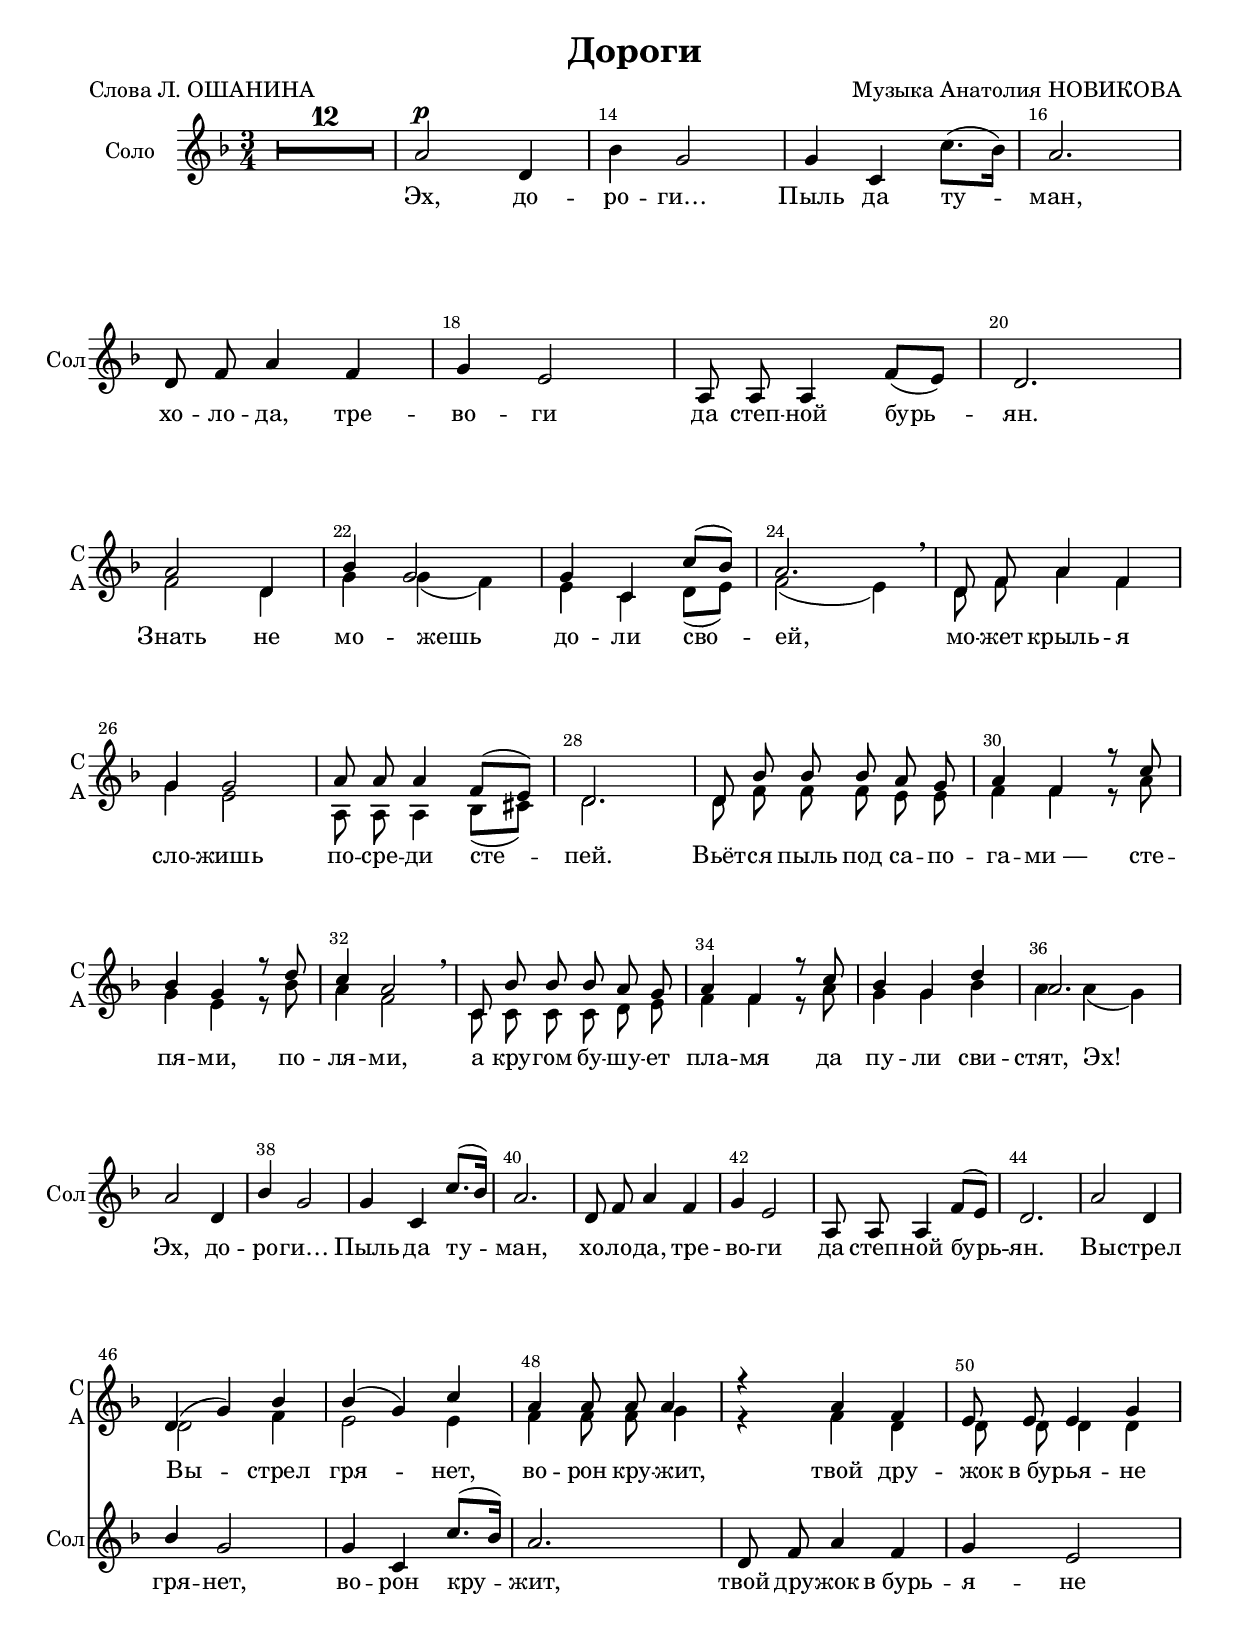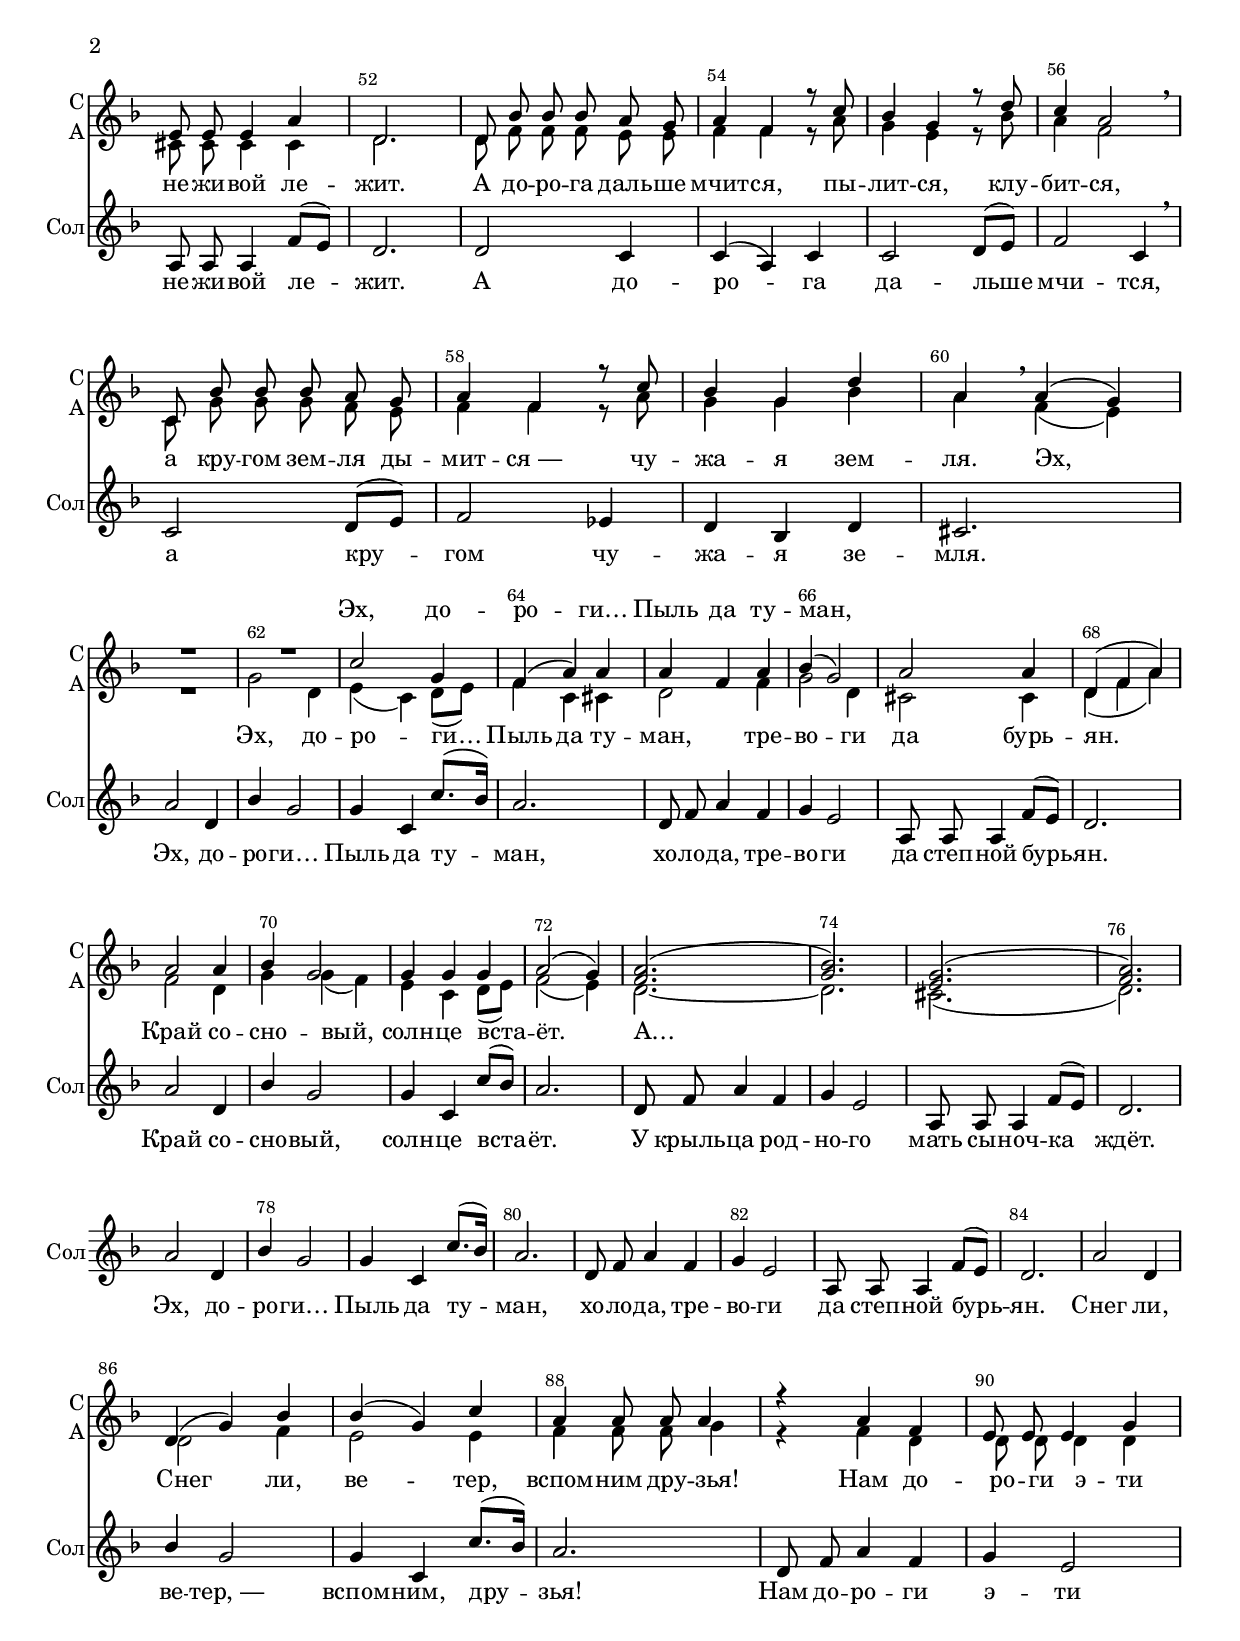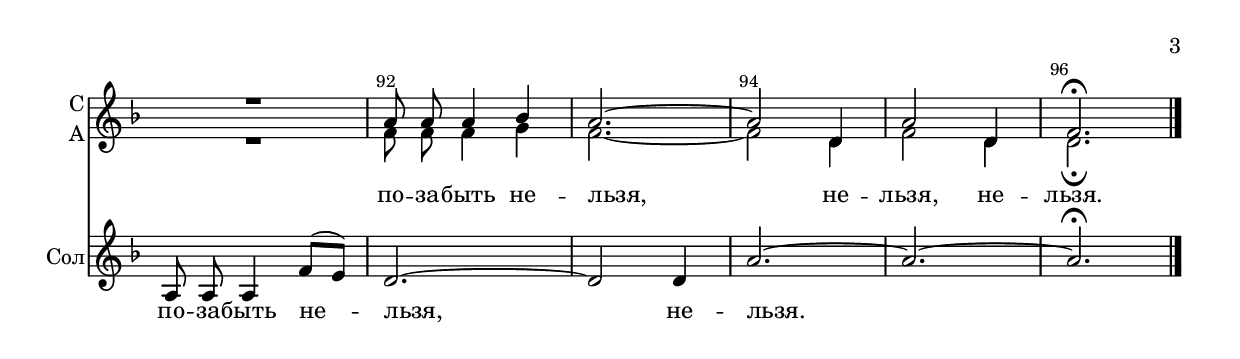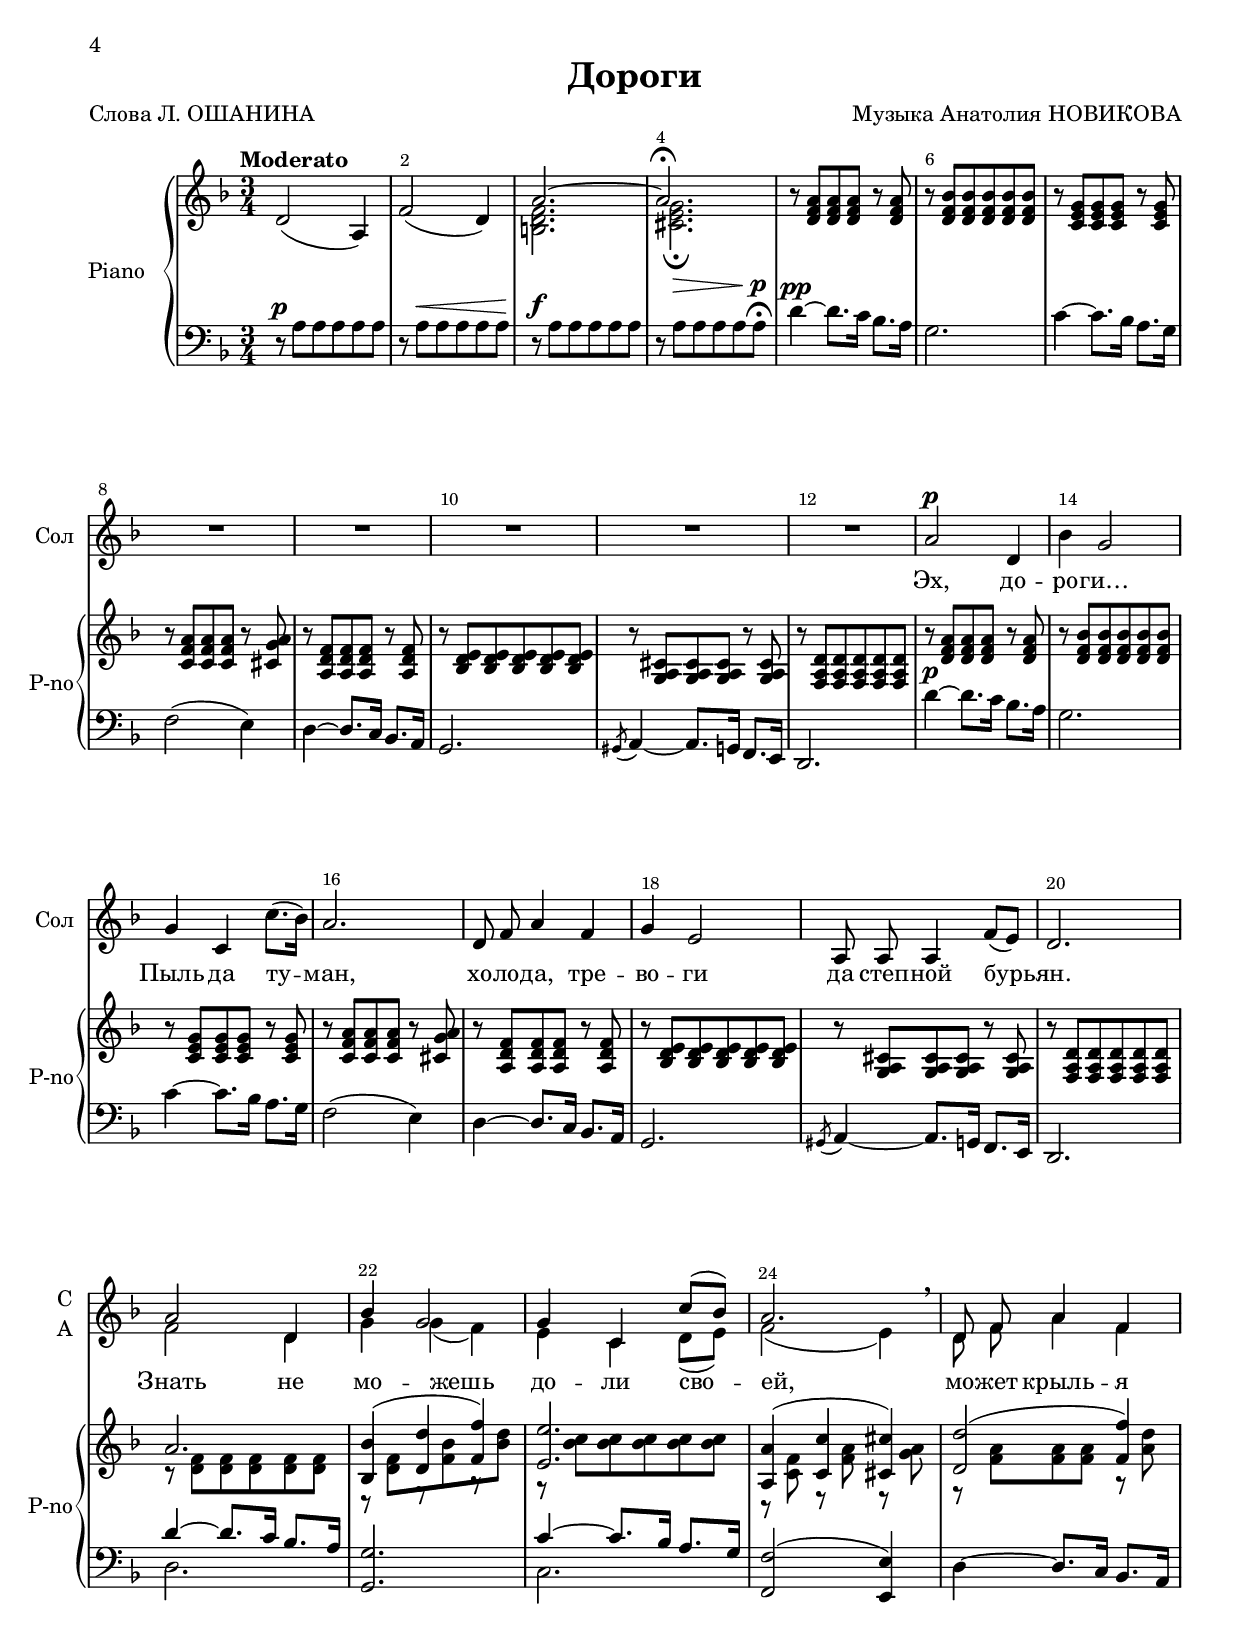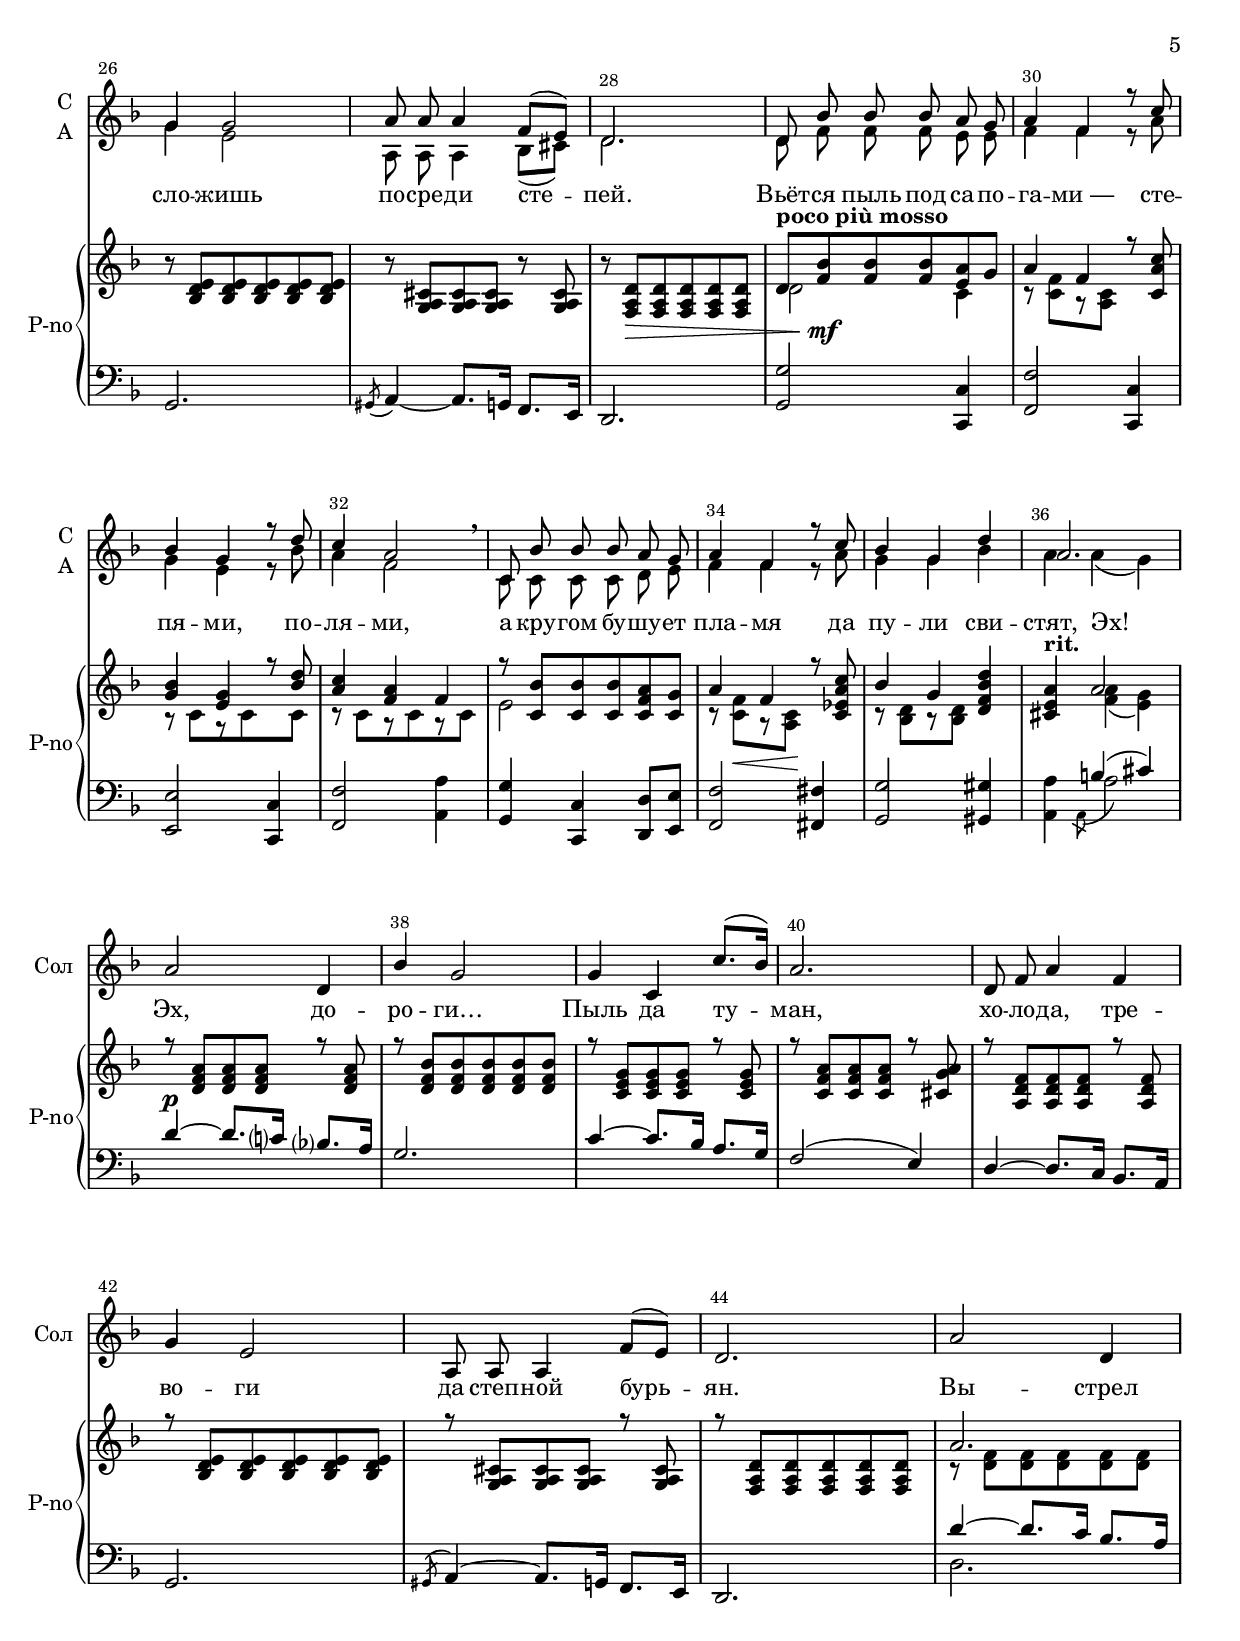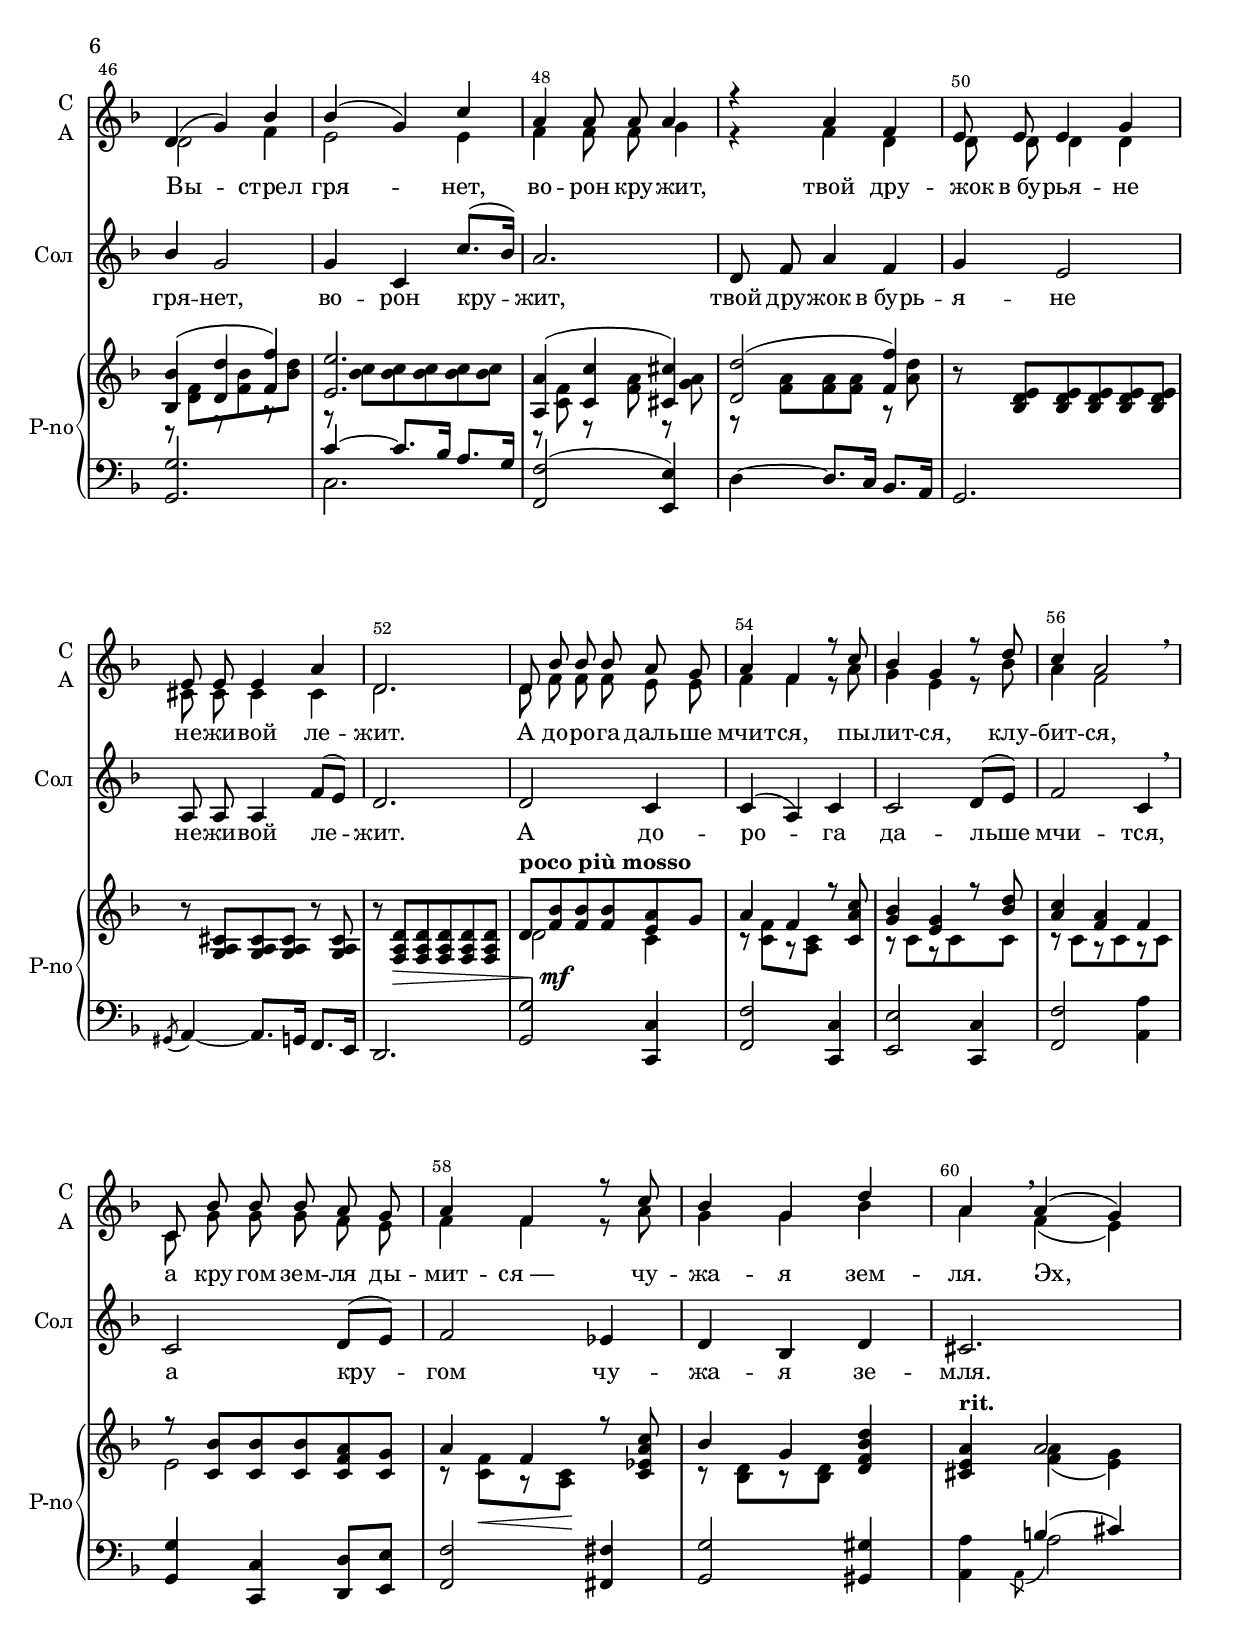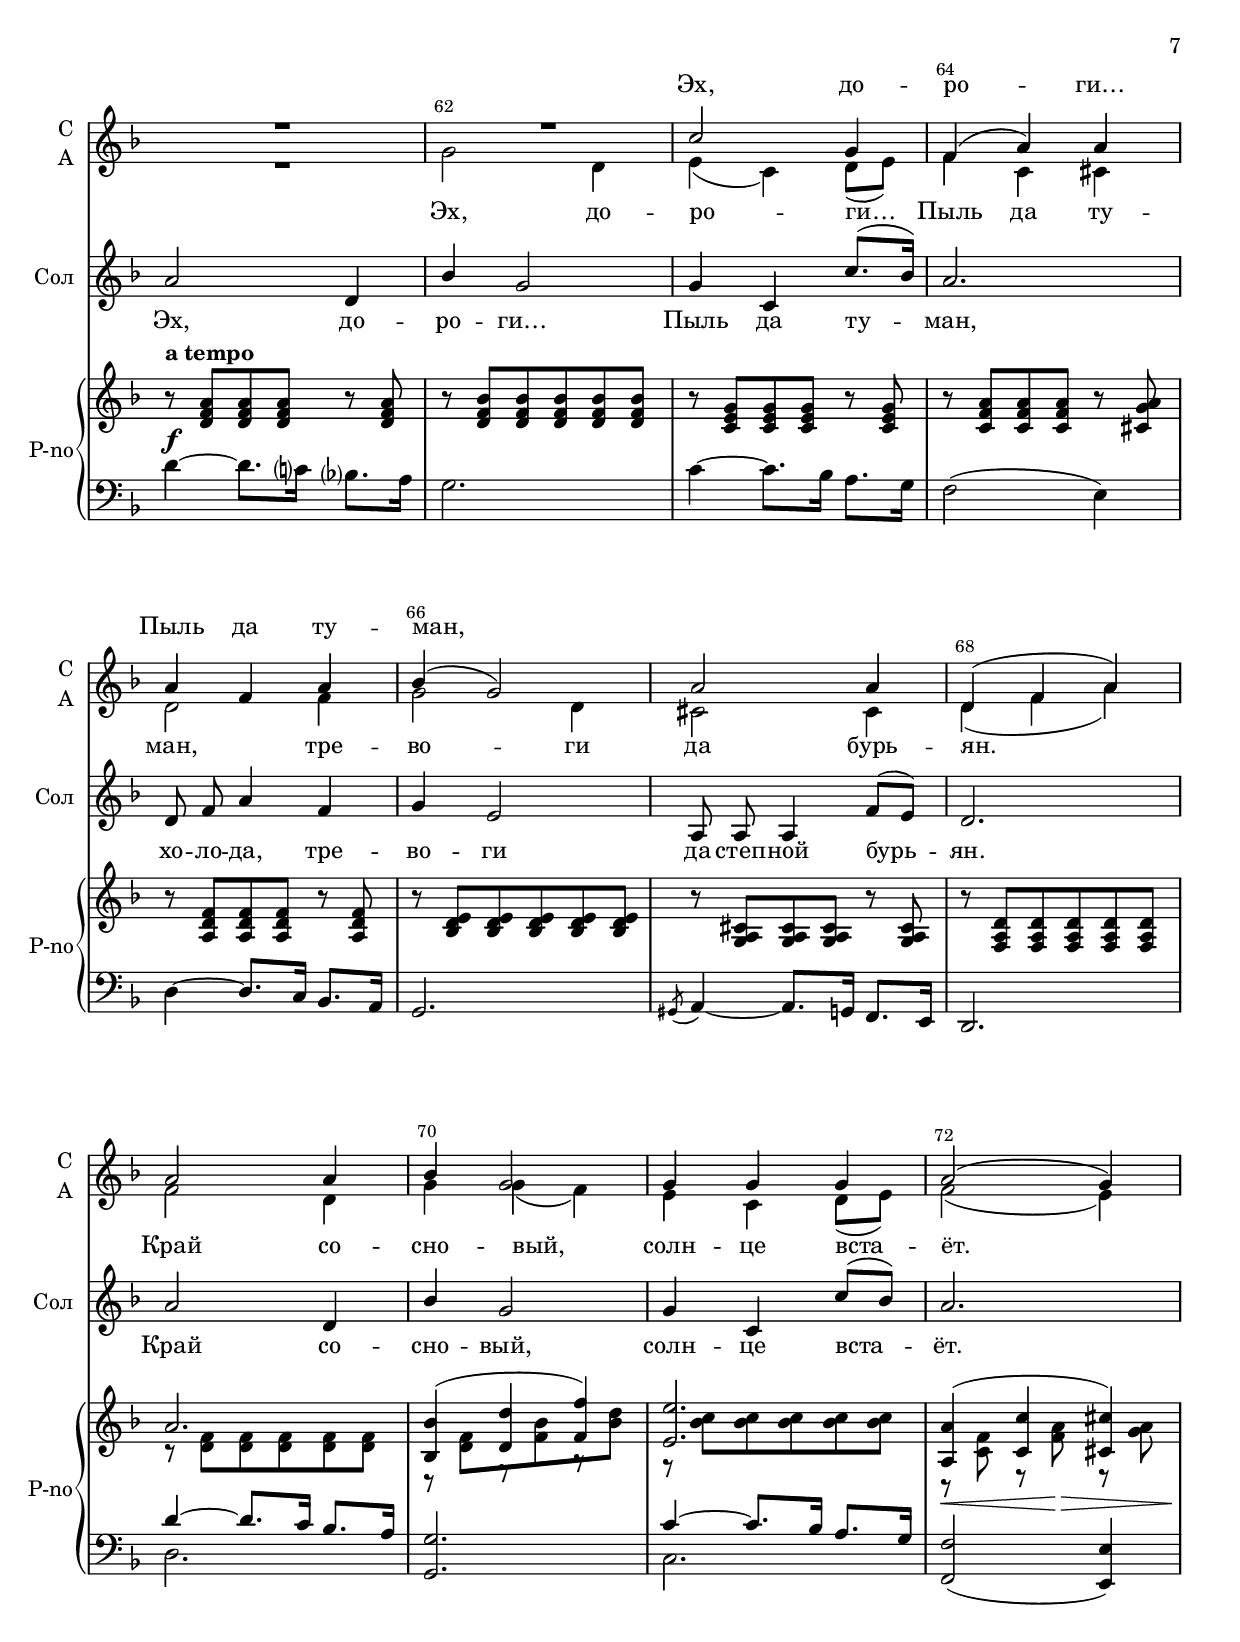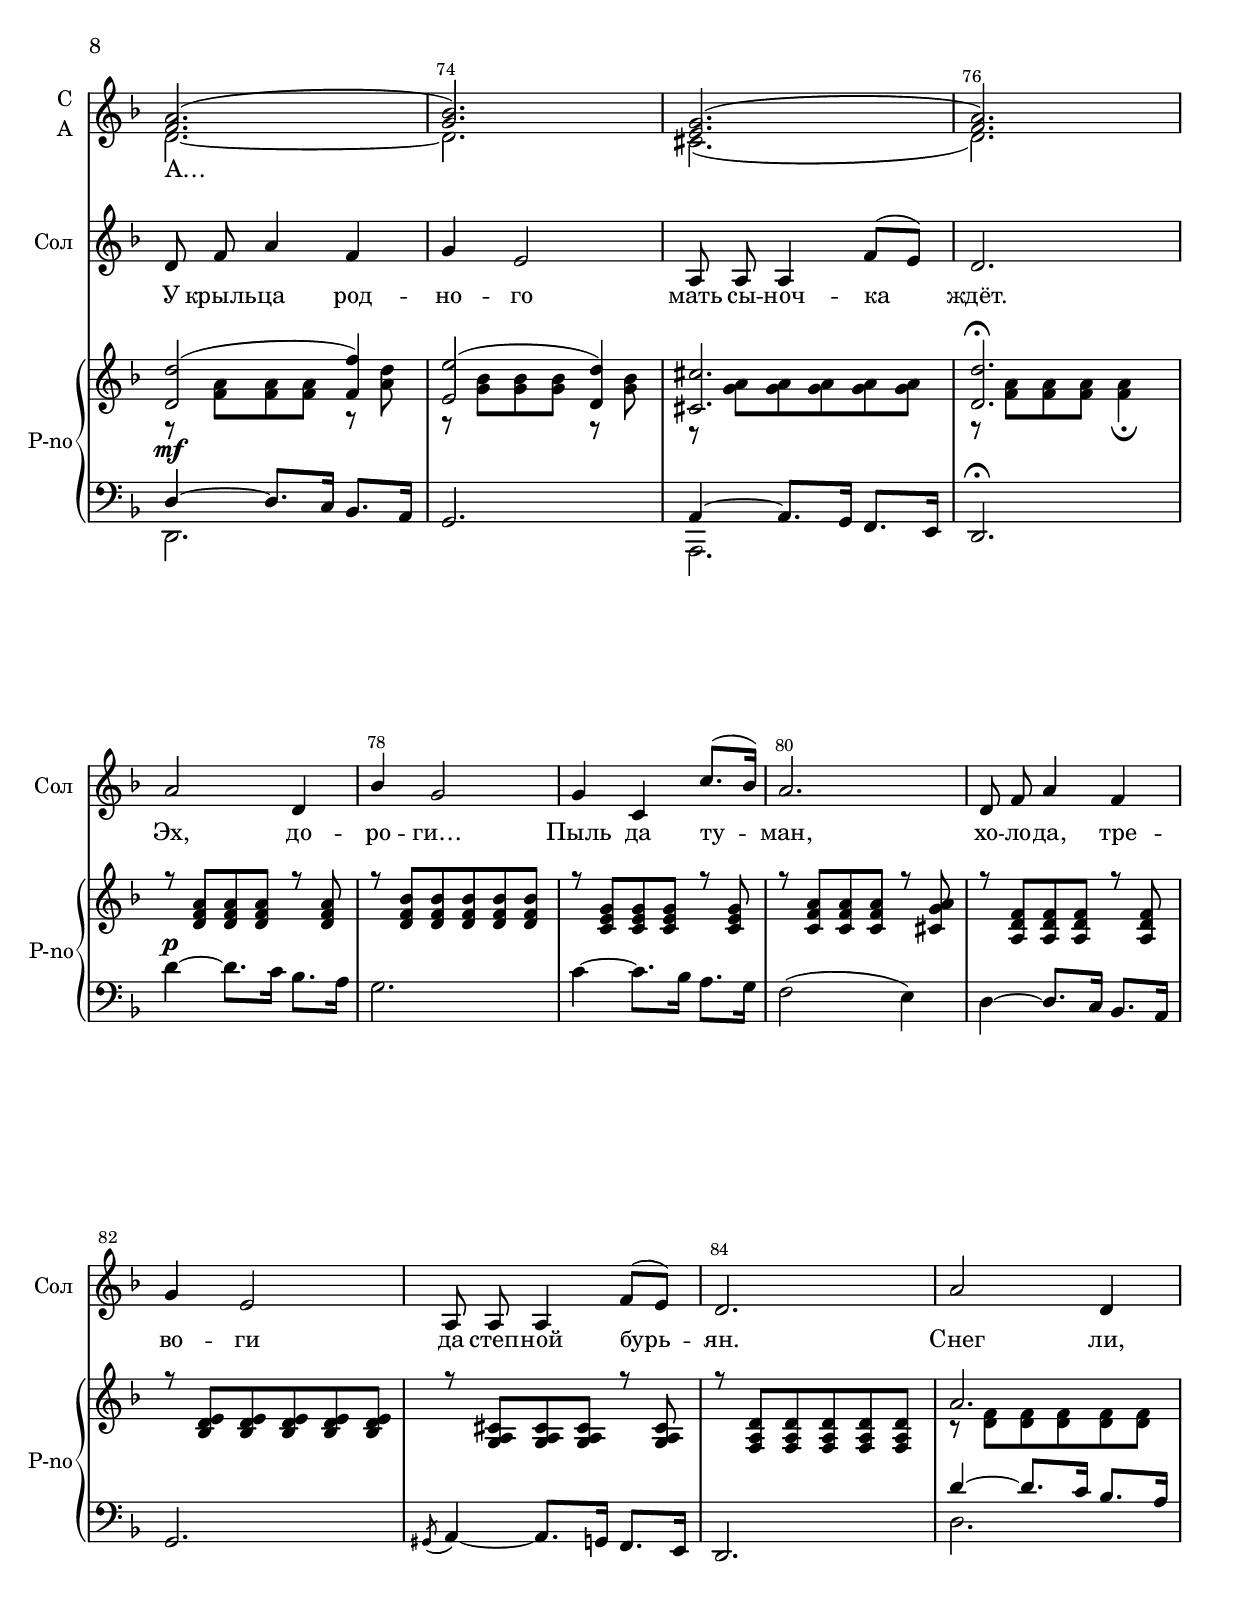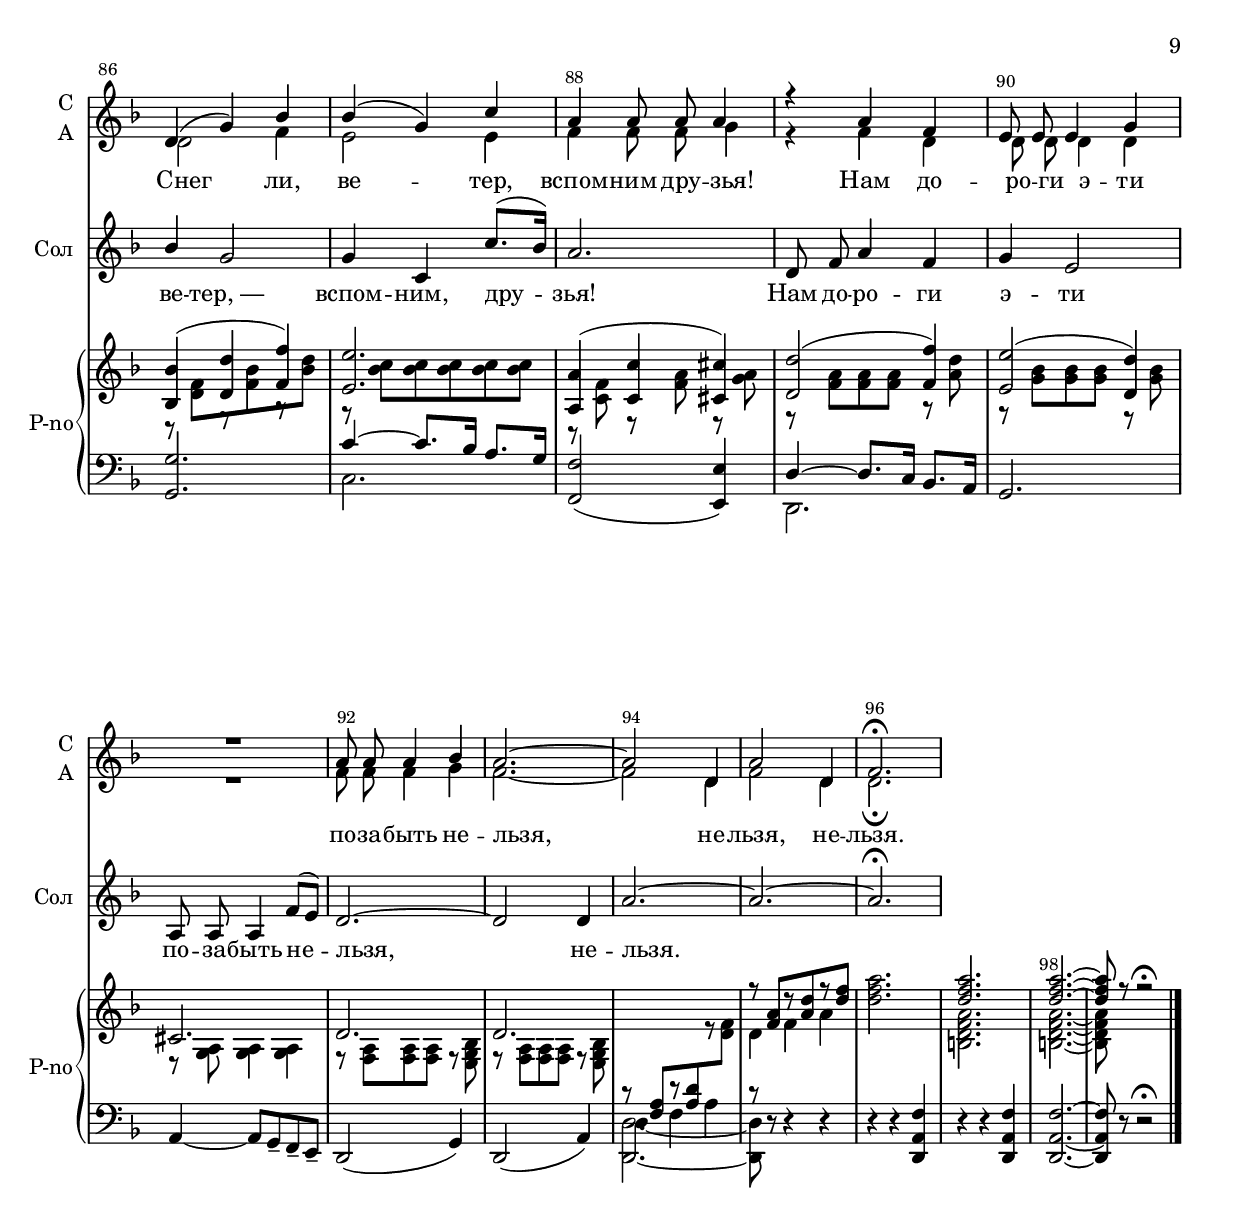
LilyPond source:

\version "2.20.0"

% закомментируйте строку ниже, чтобы получался pdf с навигацией
#(ly:set-option 'point-and-click #f)
#(ly:set-option 'midi-extension "mid")
#(set-default-paper-size "a4")
#(set-global-staff-size 19)

tone = d

\header {
  title = "Дороги"
  composer = "Музыка Анатолия НОВИКОВА"
  poet = "Слова Л. ОШАНИНА"
  % Удалить строку версии LilyPond 
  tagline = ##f
}

%make visible number of every 2-nd bar
secondbar = {
  \override Score.BarNumber.break-visibility = #end-of-line-invisible
  \override Score.BarNumber.X-offset = #1
  \override Score.BarNumber.self-alignment-X = #LEFT
  \set Score.barNumberVisibility = #(every-nth-bar-number-visible 2)
}

% compress multi-measure rests
multirests = { \override MultiMeasureRest.expand-limit = #1 \set Score.skipBars = ##t }

global = {
  \key d \minor
  \time 3/4
  \numericTimeSignature
  \secondbar
  \multirests
}

abr = { \break }
abr = {}

solovoice = \relative c'' {
   \global
  \dynamicUp
  \autoBeamOff
  \oneVoice 
  R2.*12
 
 
  a2\p d,4 |
  bes' g2 |
  g4 c, c'8.([ bes16)] |
  a2. | \abr
  
  d,8 f a4 f |
  g e2 |
  a,8 a a4 f'8[( e]) |
  d2. | \abr
  
  \voiceOne
  R2.*16

a'2 d,4 |
  bes' g2 |
  g4 c, c'8.([ bes16)] |
  a2. | \abr
  
  d,8 f a4 f |
  g e2 |
  a,8 a a4 f'8[( e]) |
  d2. | \abr
  
  a'2 d,4 | \break
  bes' g2 |
  g4 c, c'8.[( bes16]) |
  a2. |
  d,8 f a4 f |
  g e2 |
  a,8 a a4 f'8[( e]) |
  d2.
  
  d2 c4 |
  c( a) c |
  c2 d8[( e]) |
  f2 c4 | \breathe |
  c2 d8[( e]) |
  f2 es4
  d4 bes d |
  cis2. |
  
  a'2 d,4 |
  bes'4 g2 |
  g4 c, c'8.[( bes16]) |
  a2. |
  d,8 f a4 f |
  
  g e2 |
  a,8 a a4 f'8[( e)] |
  d2. |
  a'2 d,4 |
  bes' g2 |
  g4 c, c'8[( bes]) |
  a2. |
  d,8 f a4 f |
  g e2 |
  
  a,8 a a4 f'8[( e]) |
  d2. 
  
  
  a'2 d,4 |
  bes'4 g2 |
  g4 c, c'8.[( bes16]) |
  a2. |
  d,8 f a4 f |
  
  g e2 |
  a,8 a a4 f'8[( e)] |
  d2. |
  
  a'2 d,4 | \break
  bes' g2 |
  g4 c, c'8.[( bes16]) |
  a2. |
  d,8 f a4 f |
  g e2 |
  a,8 a a4 f'8[( e]) |
  d2.~ |
  d2 d4 |
  a'2.~ |
  a~ |
  a\fermata
  

}



sopvoice = \relative c' {
  \global
  \dynamicUp
  \autoBeamOff
  R2.*12

    R2.*8 \break
    a'2 d,4 |
  bes' g2 |
  g4 c, c'8[( bes8]) |
  a2. | \breathe
  d,8 f a4 f | \abr
  
  g g2 |
  a8 a a4 f8[( e]) |
  d2. |
  
  
  d8 bes' bes bes a g |
  a4 f r8 c' |
  bes4 g r8 d' |
  c4 a2 \breathe |
  
  c,8 bes' bes bes a g |
  a4 f r8 c' |
  bes4 g d' |
  a2.
 

  R2.*9
  
  d,4( g) bes |
  bes( g) c |
  a a8 a a4 |
  r a f |
  e8 e e4 g |
  e8 e e4 a |
  d,2.
  
  d8 bes' bes bes a g |
  a4 f r8 c' |
  bes4 g r8 d' |
  c4 a2 | \breathe \break
  c,8 bes' bes bes a g |
  a4 f r8 c' |
  bes4 g d' |
  a4 \breathe a( g) \break
  
  R2.*2 |
  c2 g4 |
  f( a) a |
  a f a |
  bes( g2) |
  a2 a4 |
  d,( f a) | \break
  a2 a4 |
  bes g2 |
  g4 g g |
  a2( g4) |
  <f a>2.( |
  <g bes>)
  
  <e g>( |
  <f a>) \break
  
  R2.*9
  d4( g) bes |
  bes( g) c |
  a a8 a a4 |
  r4 a f |
  e8 e e4 g |
  R2. |
  a8 a a4 bes |
  a2.~ |
  a2 d,4 |
  a'2 d,4 |
  f2.\fermata
  
}


altvoice = \relative c' {
   \global
  \autoBeamOff
  \voiceTwo
  
  s2.*12

   s2.*8
   f2 d4 |
   g g( f) |
   e c d8[( e]) |
   f2( e4) |
   d8 f a4 f |
   g e2 |
   
   a,8 a a4 bes8[( cis]) |
   d2.
   
   d8 f f f e e |
   f4 f r8 a |
   g4 e r8 bes' |
   a4 f2 |
   c8 c c c d e |
   f4 f r8 a |
   g4 g bes |
   a a( g) \break
   
   R2.*9
   d2 f4 |
   e2 e4 |
   f4 f8 f g4 |
   r f d |
   d8 d d4 d |
   cis8 cis cis4 cis |
   d2.
   
   d8 f f f e e |
   f4 f r8 a |
   g4 e r8 bes' |
   a4 f2 |
   c8 g' g g f e |
   f4 f r8 a |
   g4 g bes |
   a f( e)
   
   R2.
   g2 d4 |
   e( c) d8[( e]) |
   f4 c cis |
   d2 f4 |
   g2 d4 |
   cis2 cis4 |
   d( f a) |
   f2 d4 |
   g g( f) |
   e c d8[( e]) |
   f2( e4) |
   d2.~ |
   d
   
   cis( |
   d)
   
   R2.*9
   d2 f4 |
   e2 e4 |
   f f8 f g4 |
   r f d |
   d8 d d4 d |
   R2. |
   f8 f f4 g |
   f2.~ |
   f2 d4 |
   f2 d4 |
   d2.\fermata
   
   

}

sololyrics = \lyricmode {
  Эх, до -- ро -- ги… Пыль да ту -- ман,
  хо -- ло -- да, тре -- во -- ги да степ -- ной бурь -- ян.
  
  Эх, до -- ро -- ги… Пыль да ту -- ман,
  хо -- ло -- да, тре -- во -- ги да степ -- ной бурь -- ян.
  
  Вы -- стрел гря -- нет, во -- рон кру -- жит, твой дру -- жок в_бурь --
  я -- не не -- жи -- вой ле -- жит.
  
  А до -- ро -- га да -- льше мчи -- тся,
  а кру -- гом чу -- жа -- я зе -- мля.
  
  Эх, до -- ро -- ги… Пыль да ту -- ман,
  хо -- ло -- да, тре -- во -- ги да степ -- ной бурь -- ян.
  
  Край со -- сно -- вый, солн -- це вста --
  ёт. У крыль -- ца род -- но -- го мать сы -- ноч -- ка ждёт.
  
  
   Эх, до -- ро -- ги… Пыль да ту -- ман,
  хо -- ло -- да, тре -- во -- ги да степ -- ной бурь -- ян.
  
  Снег ли, ве -- тер,_―
  вспом -- ним, дру -- зья! Нам до -- ро -- ги э -- ти
  по -- за -- быть не -- льзя, не -- льзя.
}


soplyrics = \lyricmode {
  
  \repeat unfold 93 \skip 1
  
  Эх, до -- ро -- ги… Пыль да ту -- ман,
  
}

altlyrics = \lyricmode {
  Знать не мо -- жешь до -- ли сво -- ей, мо -- жет крыль -- я
  сло -- жишь по -- сре -- ди сте -- пей.
  
  Вьёт -- ся пыль под са -- по -- 
  га -- ми_― сте -- пя -- ми, по -- ля -- ми, а кру -- гом бу -- шу -- ет
  пла -- мя да пу -- ли сви -- стят, Эх!
  
  Вы -- стрел гря -- нет, во -- рон кру -- жит, твой дру -- жок в_бурь --
  я -- не не -- жи -- вой ле -- жит.
  
  А до -- ро -- га даль -- ше
  мчит -- ся, пы -- лит -- ся, клу -- бит -- ся, а кру -- гом зем -- ля ды --
  мит -- ся_― чу -- жа -- я зем -- ля. Эх,
  
  Эх, до -- ро -- ги… Пыль да ту -- ман, тре -- во -- ги
  да бурь -- ян. Край со -- сно -- вый, солн -- це вста --
  ёт. 
  А… _
  
 
  Снег ли,
  ве -- тер, вспом -- ним дру -- зья! Нам до -- ро -- ги э -- ти
  по -- за -- быть не -- льзя, не -- льзя, не -- льзя.
}


U = { \change Staff = right  }
D = { \change Staff = left }

scoreInstrRightU = \relative c' {
  \tempo "Moderato"
  \oneVoice
  d2( a4) |
  f'2( d4) |
  \voiceOne a'2.~ |
  a2.\fermata | \abr
  
  \oneVoice
  r8 <a f d> q q r q |
  r <bes f d> q q q q |
  r <g e c> q q r q |
  r <a f c> q q r <a g cis,> | \abr
  
  r <f d a> q q r q |
  r <e d bes> q q q q |
  r <cis a g> q q r q |
  r <d a f> q q q q | \abr
  
  \repeat volta 2 {
    r <a' f d> q q r q |
    r <bes f d> q q q q |
    r <g e c> q q r q |
    r <a f c> q q r <a g cis,> | \abr
    
    r <f d a> q q r q |
    r <e d bes> q q q q |
    r < cis a g> q q r q |
     r < d a f> q q q q | \abr
     
   \voiceOne a'2. |
   <bes bes,>4( <d d,> <f f,>) |
   <e e,>2. |
   <a, a,>4( <c c,> <cis cis,>) |
   <d d,>2( <f f,>4) | \abr
   
   \oneVoice r8 <e, d bes> q q q q |
   r <cis a g> q q r q |
   r <d a f>\> q q q q
   \voiceOne d^\markup\bold"poco più mosso" <f bes>\mf q q <a e> g | \abr
   
   % page 8
   a4 f r8 <c' a c,> |
   <bes g>4 <g e> r8 <bes d> |
   <a c>4 <f a> f |
   r8 <bes c,> q q <a f c> <g c,> | \abr
   
   a4 f r8 <c' a es c> |
   bes4 g <d' bes f d> |
   <a e cis>^\markup\bold"rit." a2
  }
  
  \oneVoice
  r8^\markup\bold"a tempo" <a f d> q q r q |
  r <bes f d> q q q q | \abr
  
  r <g e c> q q r q |
  r <a f c> q q r <a g cis,> |
  r <f d a> q q r q |
  r <e d bes> q q q q | \abr
  
  % page 9
  r < cis a g> q q r q |
  r < d a f> q q q q |
  
  \voiceOne a'2. |
  <bes bes,>4( <d d,> <f f,>) |
  <e e,>2. | \abr
  
  
  <a, a,>4( <c c,> <cis cis,>) |
  <d d,>2( <f f,>4) |
  <e e,>2( <d d,>4) |
  <cis cis,>2. |
  <d d,>2.\fermata | \abr
  
  r8 <a f d> q q r q |
  r <bes f d> q q q q |
  r <g e c> q q r q |
  r <a f c> q q r <a g cis,> | \abr
  
  % page 10
  r <f d a> q q r q |
  r <e d bes> q q q q | 
  r < cis a g> q q r q | \abr
  
  r < d a f> q q q q |
  \voiceOne a'2. |
  <bes bes,>4( <d d,> <f f,>) | \abr
  
  
  <e e,>2. | 
  <a, a,>4( <c c,> <cis cis,>) |
  <d d,>2( <f f,>4) |
  <e e,>2( <d d,>4) | \abr
  
  % page 11
  cis,2. |
  d2. |
  d2. |
  \D \voiceOne r8 <f, a>[ r <a d> \U \voiceTwo r <d f>] | \abr
  
  \voiceOne r <f a>[ r <a d> r <d f>] |
  \oneVoice <d f a>2. |
  \voiceOne q |
  q~ |
  q8 r r2\fermata \bar "|."
}

scoreInstrRightD = \relative c' {
  \voiceTwo
  s2.*2
  <b d f>2. |
  <cis e g>\fermata | \abr
  s2.*4
  s2.*4
  \repeat volta 2 {
    s2.*4 |
    s2.*4 |
    
    % page 7
    r8 <d f> q q q q |
    r <d f>[ r <f bes> r <bes d>] |
    r <bes c> q q q q |
    r <c, f> r <f a> r <g a> |
    r <f a> q q r <a d> | \abr
    
    s2.*3 |
    d,2 c4 | \abr
    
    % page 8
    r8 <c f>[ r <a c>] s4 |
    r8 c[ r c s c] |
    r c[ r c r c] |
    e2 s4 | \abr
    
    r8 <c f>[\< r <a c>]\! s4 |
    r8 <bes d> [ r q] s4 |
    s4 <f' a>( <e g>)
  }
  s2.*2 | \abr
  s2.*4 | \abr
  
  % page 9
  s2.*2 |
  r8 <d f> q q q q |
  r <d f>[ r <f bes> r <bes d>] |
  r <bes c> q q q q | \abr
  
  r\< <c, f> r <f a>\> r <g a> |
  r\mf <f a> q q r <a d> |
  r <g bes> q q r q |
  r <g a> q q q q |
  r <f a> q q q4\fermata \abr
  
  s2.*4 |
  
  % page 10
  s2.*3 | \abr
  
  s2. 
  r8 <d f> q q q q |
  r <d f>[ r <f bes> r <bes d>] |
  r <bes c> q q q q |
  r <c, f> r <f a> r <g a> |
  r <f a> q q r <a d> |
  r <g bes> q q r q |\abr
  
  r <g, a> q4 q |
  r8 <f a> q q r <e g bes> |
  r <f a> q q r <e g bes> |
  s2. | \abr
  
  d'4 f a
  s2. |
  <b, d f a>2.
  q2.~ |
  q8              
}

scoreInstrLeftU = \relative c' {
  \oneVoice
  \dynamicUp
  \clef bass
  r8\p a a a a a |
  r a \< a a a a |
  r\f a a a a a |
  r a\> a a a a\p\fermata | \abr
  
  d4~\pp d8. c16 bes8. a16 |
  g2. |
  c4~ c8. bes16 a8. g16 |
  f2( e4) | \abr
  
  d4~ d8. c16 bes8. a16 |
  g2. |
  \acciaccatura gis8 a4~ a8. g16 f8. e16 |
  d2. | \abr
  
  \repeat volta 2 {
    d''4~\p d8. c16 bes8. a16 |
    g2. |
    c4~ c8. bes16 a8. g16 |
    f2( e4) | \abr
    
    d4~ d8. c16 bes8. a16 |
    g2. |
    \acciaccatura gis8 a4~ a8. g16 f8. e16 |
    d2. | \abr
    
    % page 7
    \voiceOne d''4~ d8. c16 bes8. a16 |
    <g g,>2. |
    c4~ c8. bes16 a8. g16 |
    <f f,>2( <e e,>4) |
    \oneVoice d4~ d8. c16 bes8. a16 | \abr
    
    g2. |
    \acciaccatura gis8 a4~ a8. g16 f8. e16 |
    d2. |
    <g g'>2 <c c,>4 | \abr
    
    % page 8
    <f f,>2 <c c,>4 |
    <e e,>2 <c c,>4 |
    <f f,>2 <a a,>4 |
    <g g,> <c, c,> <d d,>8 <e e,> | \abr
    
    <f f,>2 <fis fis,>4 |
    <g g,>2 <gis gis,>4 |
    <a a,>4 \voiceOne b4( cis) |
  }
  \oneVoice d4\f~ d8. c16 bes8. a16 |
  g2. | \abr
  
  c4~ c8. bes16 a8. g16 |
  f2( e4) |
  d~ d8. c16 bes8. a16 |
  g2. | \abr
  
  % page 9
  \acciaccatura gis8 a4~ a8. g16 f8. e16 |
  d2. |
  \voiceOne d''4~ d8. c16 bes8. a16 |
  \oneVoice <g g,>2. |
  \voiceOne c4~ c8. bes16 a8. g16 |
  \oneVoice <f f,>2( <e e,>4) | 
  
  
  \voiceOne d4~ d8. c16 bes8. a16 | 
    
  \oneVoice g2. |
  \voiceOne a4~ a8. g16 f8. e16 |
  d2.\fermata | \abr
  
  \oneVoice d''4~\p d8. c16 bes8. a16 |
  g2. |
  c4~ c8. bes16 a8. g16 |
  f 2( e4) |  \abr
  
  % page 10
  d~ d8. c16 bes8. a16 |
  g2. | 
  \acciaccatura gis8 a4~ a8. g16 f8. e16 | \abr
  
  d2. |
  \voiceOne d''4~ d8. c16 bes8. a16 |
  \oneVoice <g g,>2. | \abr
  
  \voiceOne c4~ c8. bes16 a8. g16 |
  \oneVoice <f f,>2( <e e,>4) |
  \voiceOne d4~ d8. c16 bes8. a16 |
  \oneVoice g2.
  
  % page 11
  a4~ a8 g-- f-- e-- |
  d2( g4) |
  d2( a'4) |
  \voiceTwo d4 f a | \abr
  \voiceOne
  
  r8 s s4 s
  \oneVoice r4 r <f a, d,> |
  r r q |
  q2.~ |
  q8 r r2\fermata
}

scoreInstrLeftD = \relative c {
  \voiceTwo
  s2.*4 |
  s2.*4 |
  s2.*4 |
  \repeat volta 2 {
    s2.*4 |
    s2.*4 |
    
    % page 7
    d2. |
    s |
    c |
    s2.*2 | \abr
    
    s2.*4 |
    
    % page 8
    s2.*4 | \abr
    
    s2.*2 |
    s4 \acciaccatura a8 a'2 
  }
  s2.*2 | \abr
  
  s2.*4 | \abr
  
  % page9
  s2.*2 d,2. s c | \abr
  
  s2.|
  d, |
  s |
  a |
  s | \abr
  
  s2.*4 | \abr
  
  % page 10
  s2.*3 |
  
  s2. |
  d' |
  s |
  
  c |
  s |
  d, |
  s
  
  % page 11
  s2.*3 |
  \voiceFour <d' d,>2.~ | \abr
  q8 \oneVoice r r4 r |
  
  
}

scoreInstrRight = \relative c'' {
  \global
  \clef treble \unfoldRepeats
    << \new Voice \scoreInstrRightU
     \new Voice \scoreInstrRightD >>
}

scoreInstrLeft = \relative c' {
  \global
  \clef bass
  \dynamicUp \unfoldRepeats
  << \new Voice \scoreInstrLeftU
     \new Voice \scoreInstrLeftD >>
}

scoreInstrPart =   \new PianoStaff \with {
  instrumentName = "Piano"
  shortInstrumentName = "P-no"
}
<<
    \new Staff = "right" \with {
%      midiInstrument = "piano"
    } \scoreInstrRight
    \new Staff = "left" \with {
%      midiInstrument = "piano"
    } \scoreInstrLeft
  >>
  

scorechoir = \new ChoirStaff << 
  
       \new Lyrics = "soprano"

      \new Staff = "upstaff" \with {
        instrumentName = \markup { \right-column { "Сопрано" "Альт"  } }
        shortInstrumentName = \markup { \right-column { "С" "А"  } }
        midiInstrument = "voice oohs"
      } <<
        \new Voice = "soprano" { \voiceOne \sopvoice }
        \new Voice  = "alto" { \voiceTwo \altvoice }
      >> 
      
      
      \new Lyrics \with {
      \override VerticalAxisGroup.staff-affinity = #CENTER
    } \lyricsto "alto" { \altlyrics } 
    
    \context Lyrics = "soprano" {
      \lyricsto "soprano" { \soplyrics } 
    }
 >>
    
scorevoice = <<
  \scorechoir
  
  \new Staff = "solostuff" \with {
        instrumentName = "Соло"
        shortInstrumentName = "Сол"
        midiInstrument = "voice oohs"
      } <<
        \new Voice = "solo" { \clef treble \oneVoice \solovoice }
      >> 
      
      \new Lyrics \lyricsto "solo" { \sololyrics }
>>


fullscore =   << 
    \scorevoice 
    \scoreInstrPart
  >>

  \paper {
  top-margin = 15
  left-margin = 15
  right-margin = 10
  bottom-margin = 15
  ragged-bottom = ##f
}

\bookpart {
\score {
   \transpose d \tone { \scorevoice \bar "|." }
  \layout { 
    \context {
      \Staff
      \accidentalStyle modern-voice-cautionary
      \RemoveAllEmptyStaves
    }
  }
}
}


\bookpart {
\score {
  \transpose d \tone \fullscore
  \layout { 
    \context {
      \Staff
      \RemoveAllEmptyStaves
      \accidentalStyle modern-voice-cautionary
    }
  %Metronome_mark_engraver
  }
  \midi {
    \tempo 4=90
  }
}
}
